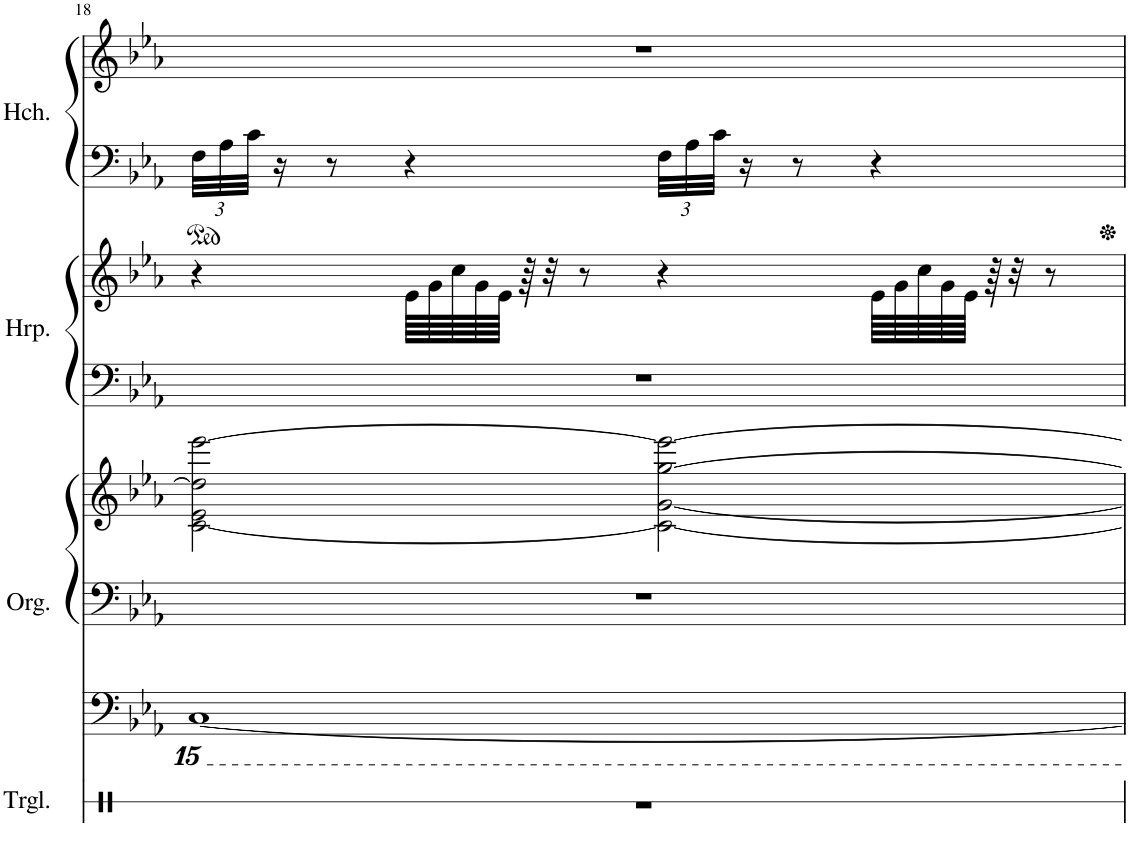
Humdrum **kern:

**kern	**kern	**kern	**kern	**kern	**kern	**kern	**kern
*part4	*part3	*part3	*part3	*part2	*part2	*part1	*part1
*staff8	*staff7	*staff6	*staff5	*staff4	*staff3	*staff2	*staff1
*I"Triangle	*I"Organ	*	*	*I"Harp	*	*I"Harpsichord	*
*I'Trgl.	*I'Org.	*	*	*I'Hrp.	*	*I'Hch.	*
!!LO:PB:g=z
*clefX	*clefF4	*clefF4	*clefG2	*clefF4	*clefG2	*clefF4	*clefG2
*k[]	*k[b-e-a-]	*k[b-e-a-]	*k[b-e-a-]	*k[b-e-a-]	*k[b-e-a-]	*k[b-e-a-]	*k[b-e-a-]
*M4/4	*M4/4	*M4/4	*M4/4	*M4/4	*M4/4	*M4/4	*M4/4
*	*	*	*	*	*	*Xbrackettup	*
=18	=18	=18	=18	=18	=18	=18	=18
1r	[1CCC	1r	[2c\ 2e-\ 2dd\] [2eee-\	1r	4r	48F\LLL	1r
.	.	.	.	.	.	48A-\	.
.	.	.	.	.	.	48c\JJJ	.
.	.	.	.	.	.	16r	.
.	.	.	.	.	.	8r	.
.	.	.	.	.	64e-\LLLL	4r	.
.	.	.	.	.	64g\	.	.
.	.	.	.	.	64cc\	.	.
.	.	.	.	.	64g\	.	.
.	.	.	.	.	64e-\JJJJ	.	.
.	.	.	.	.	64r	.	.
.	.	.	.	.	32r	.	.
.	.	.	.	.	8r	.	.
.	.	.	2c\_ [2g\ [2gg\ 2eee-\_	.	4r	48F\LLL	.
.	.	.	.	.	.	48A-\	.
.	.	.	.	.	.	48c\JJJ	.
.	.	.	.	.	.	16r	.
.	.	.	.	.	.	8r	.
.	.	.	.	.	64e-\LLLL	4r	.
.	.	.	.	.	64g\	.	.
.	.	.	.	.	64cc\	.	.
.	.	.	.	.	64g\	.	.
.	.	.	.	.	64e-\JJJJ	.	.
.	.	.	.	.	64r	.	.
.	.	.	.	.	32r	.	.
.	.	.	.	.	8r	.	.
=	=	=	=	=	=	=	=
*-	*-	*-	*-	*-	*-	*-	*-
